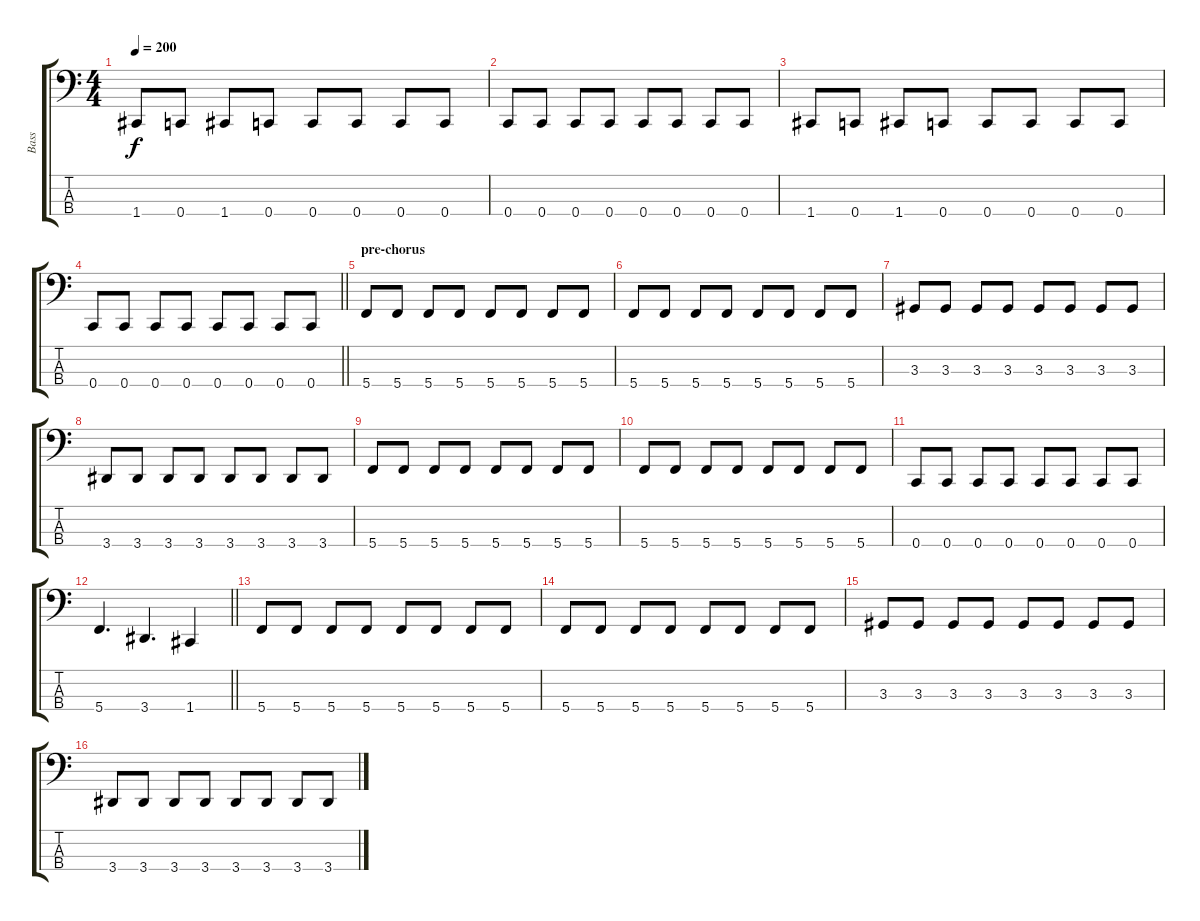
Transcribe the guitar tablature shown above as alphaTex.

\track ("Bass" "Bass") {instrument electricbassfinger}
\staff {score tabs}
\tuning (Eb2 Bb1 F1 C1) {hide}
\ts (4 4)
\tempo 200
\clef f4
\ks c
1.4.8{dy f} 0.4.8 1.4.8 0.4.8 0.4.8 0.4.8 0.4.8 0.4.8 |
0.4.8 0.4.8 0.4.8 0.4.8 0.4.8 0.4.8 0.4.8 0.4.8 |
1.4.8 0.4.8 1.4.8 0.4.8 0.4.8 0.4.8 0.4.8 0.4.8 |
\barLineRight lightlight
0.4.8 0.4.8 0.4.8 0.4.8 0.4.8 0.4.8 0.4.8 0.4.8 |
\section ("" "pre-chorus")
5.4.8 5.4.8 5.4.8 5.4.8 5.4.8 5.4.8 5.4.8 5.4.8 |
5.4.8 5.4.8 5.4.8 5.4.8 5.4.8 5.4.8 5.4.8 5.4.8 |
3.3.8 3.3.8 3.3.8 3.3.8 3.3.8 3.3.8 3.3.8 3.3.8 |
3.4.8 3.4.8 3.4.8 3.4.8 3.4.8 3.4.8 3.4.8 3.4.8 |
5.4.8 5.4.8 5.4.8 5.4.8 5.4.8 5.4.8 5.4.8 5.4.8 |
5.4.8 5.4.8 5.4.8 5.4.8 5.4.8 5.4.8 5.4.8 5.4.8 |
0.4.8 0.4.8 0.4.8 0.4.8 0.4.8 0.4.8 0.4.8 0.4.8 |
\barLineRight lightlight
5.4.4{d} 3.4.4{d} 1.4.4 |
5.4.8 5.4.8 5.4.8 5.4.8 5.4.8 5.4.8 5.4.8 5.4.8 |
5.4.8 5.4.8 5.4.8 5.4.8 5.4.8 5.4.8 5.4.8 5.4.8 |
3.3.8 3.3.8 3.3.8 3.3.8 3.3.8 3.3.8 3.3.8 3.3.8 |
3.4.8 3.4.8 3.4.8 3.4.8 3.4.8 3.4.8 3.4.8 3.4.8
